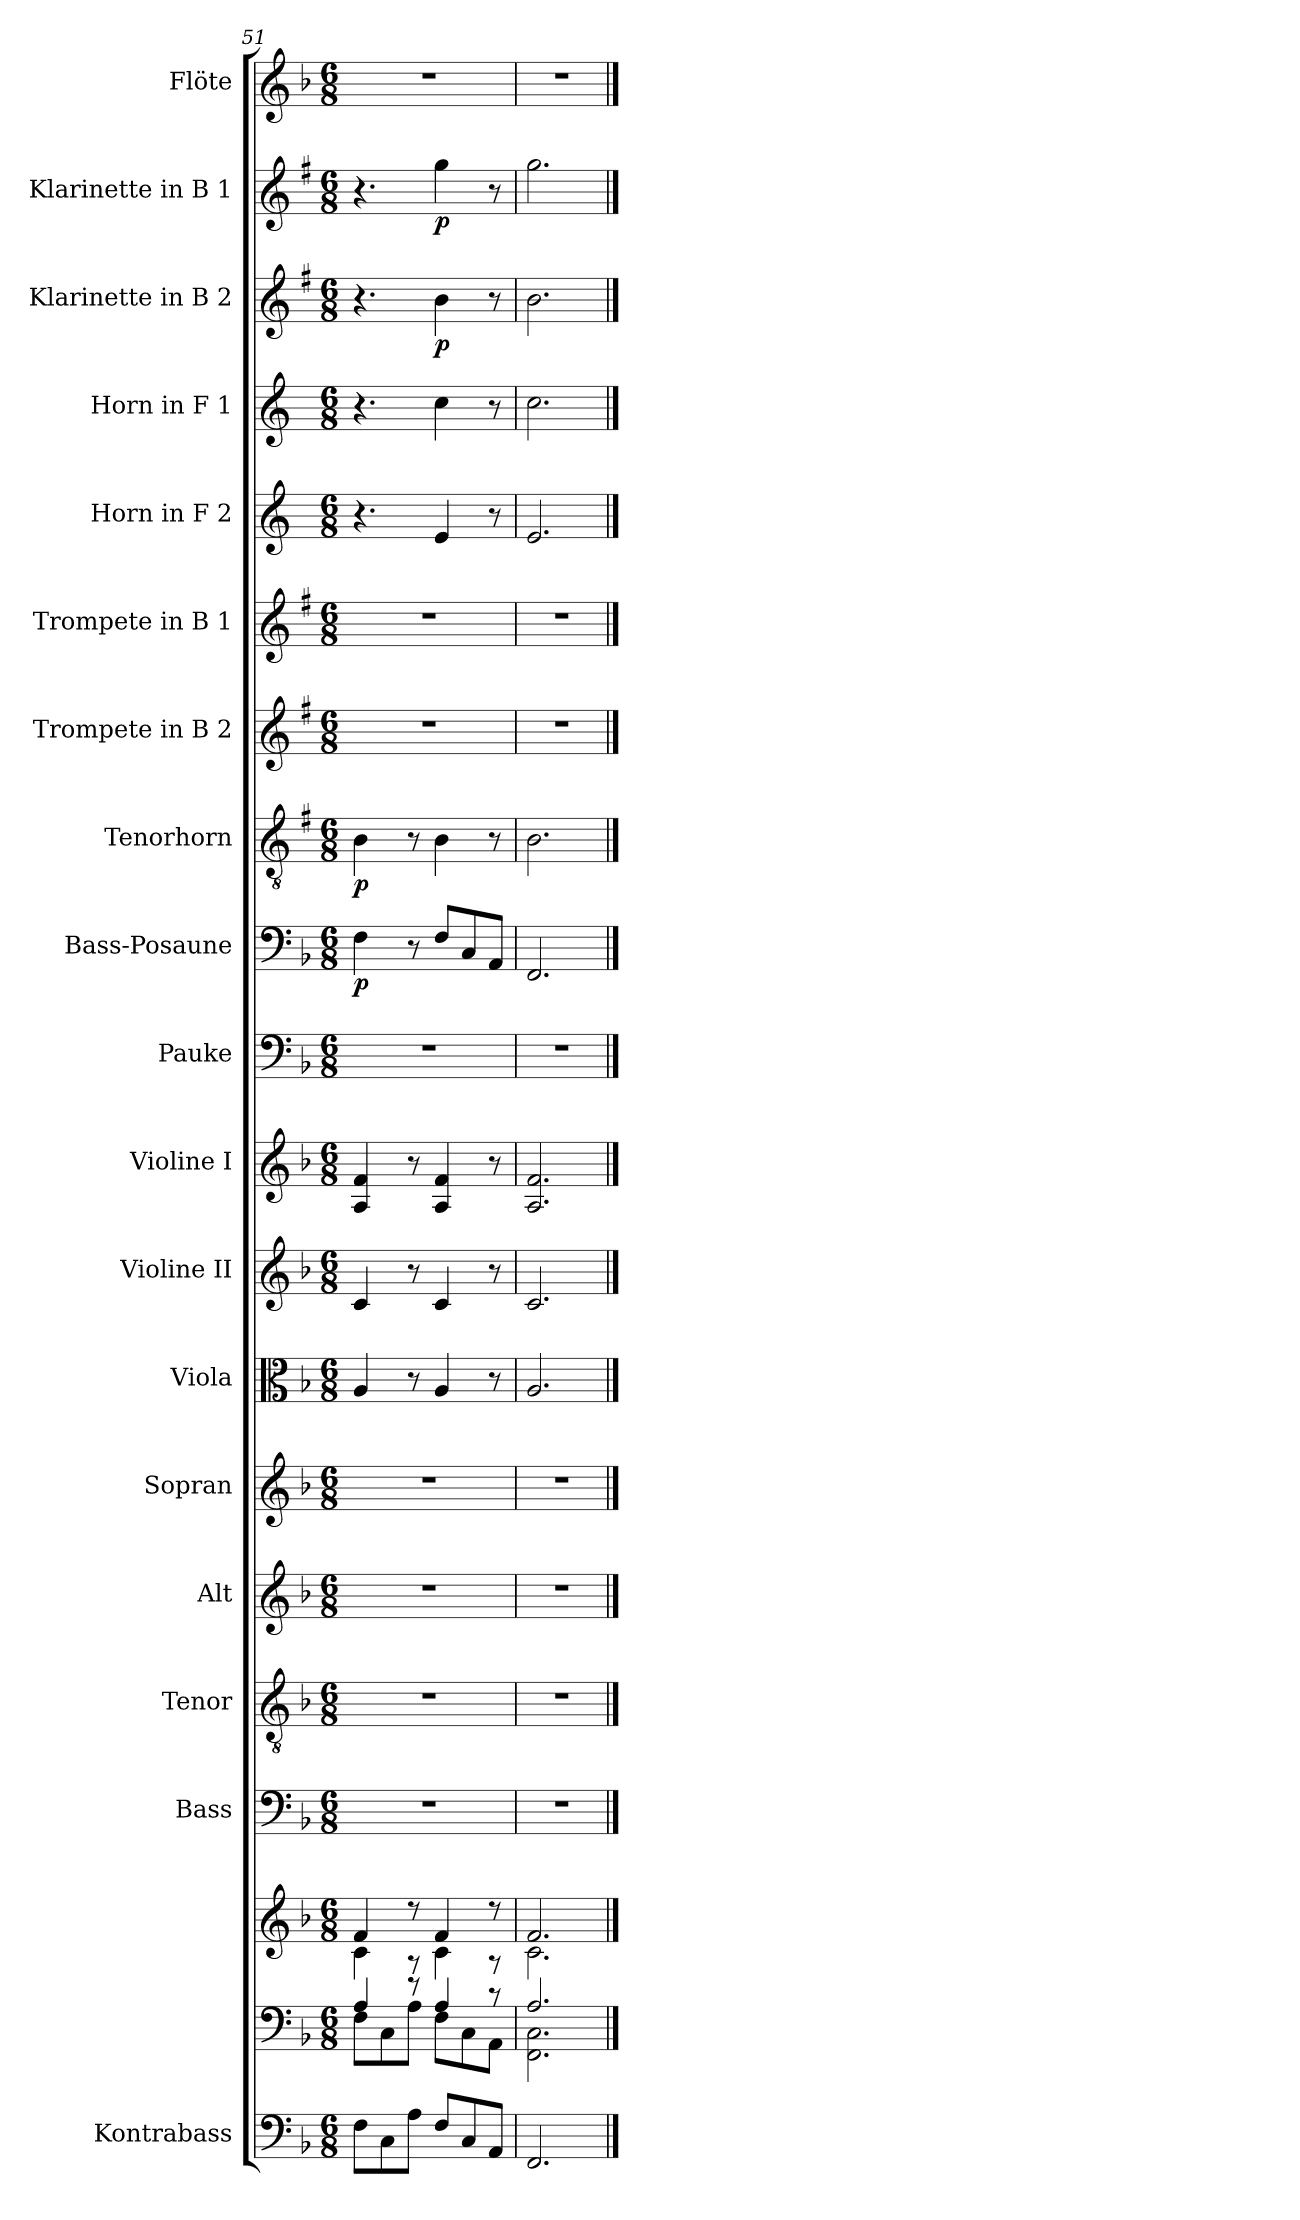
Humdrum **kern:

**kern	**kern	**kern	**kern	**kern	**kern	**kern	**kern	**kern	**kern	**kern	**kern	**dynam	**kern	**dynam	**kern	**kern	**kern	**kern	**kern	**dynam	**kern	**dynam	**kern
*part19	*part18	*part18	*part17	*part16	*part15	*part14	*part13	*part12	*part11	*part10	*part9	*part9	*part8	*part8	*part7	*part6	*part5	*part4	*part3	*part3	*part2	*part2	*part1
*staff20	*staff19	*staff18	*staff17	*staff16	*staff15	*staff14	*staff13	*staff12	*staff11	*staff10	*staff9	*staff9	*staff8	*staff8	*staff7	*staff6	*staff5	*staff4	*staff3	*staff3	*staff2	*staff2	*staff1
*I"Kontrabass	*	*	*I"Bass	*I"Tenor	*I"Alt	*I"Sopran	*I"Viola	*I"Violine II	*I"Violine I	*I"Pauke	*I"Bass-Posaune	*	*I"Tenorhorn	*	*I"Trompete in B 2	*I"Trompete in B 1	*I"Horn in F 2	*I"Horn in F 1	*I"Klarinette in B 2	*	*I"Klarinette in B 1	*	*I"Flöte
*I'Kb.	*	*	*I'B	*I'T	*I'A	*I'S	*I'Vla.	*I'Vl. II	*I'Vl. I	*I'Pk.	*I'B. Pos.	*	*I'T	*	*	*	*I'Hrn. 2	*I'Hrn. 1	*	*	*	*	*I'Fl.
*clefF4	*clefF4	*clefG2	*clefF4	*clefGv2	*clefG2	*clefG2	*clefC3	*clefG2	*clefG2	*clefF4	*clefF4	*	*clefGv2	*	*clefG2	*clefG2	*clefG2	*clefG2	*clefG2	*	*clefG2	*	*clefG2
*ITrd7c12	*	*	*	*	*	*	*	*	*	*	*	*	*ITrd1c2	*	*ITrd1c2	*ITrd1c2	*ITrd4c7	*ITrd4c7	*ITrd1c2	*	*ITrd1c2	*	*
*k[b-]	*k[b-]	*k[b-]	*k[b-]	*k[b-]	*k[b-]	*k[b-]	*k[b-]	*k[b-]	*k[b-]	*k[b-]	*k[b-]	*	*k[b-]	*	*k[b-]	*k[b-]	*k[b-]	*k[b-]	*k[b-]	*	*k[b-]	*	*k[b-]
*F:	*F:	*F:	*F:	*F:	*F:	*F:	*F:	*F:	*F:	*F:	*F:	*	*F:	*	*F:	*F:	*F:	*F:	*F:	*	*F:	*	*F:
*M6/8	*M6/8	*M6/8	*M6/8	*M6/8	*M6/8	*M6/8	*M6/8	*M6/8	*M6/8	*M6/8	*M6/8	*	*M6/8	*	*M6/8	*M6/8	*M6/8	*M6/8	*M6/8	*	*M6/8	*	*M6/8
=51	=51	=51	=51	=51	=51	=51	=51	=51	=51	=51	=51	=51	=51	=51	=51	=51	=51	=51	=51	=51	=51	=51	=51
*	*^	*^	*	*	*	*	*	*	*	*	*	*	*	*	*	*	*	*	*	*	*	*	*
!	!	!	!	!	!	!	!	!	!	!	!	!	!	!LO:DY:b	!	!LO:DY:b	!	!	!	!	!	!	!	!	!
8FF\L	4A/	8F\L	4f/	4c\	2.r	2.r	2.r	2.r	4A/	4c/	4A/ 4f/	2.r	4F\	p	4A\	p	2.r	2.r	4.r	4.r	4.r	.	4.r	.	2.r
8CC\	.	8C\	.	.	.	.	.	.	.	.	.	.	.	.	.	.	.	.	.	.	.	.	.	.	.
8AA\J	8re	8A\J	8r	8r	.	.	.	.	8r	8r	8r	.	8r	.	8r	.	.	.	.	.	.	.	.	.	.
!	!	!	!	!	!	!	!	!	!	!	!	!	!	!	!	!	!	!	!	!	!	!LO:DY:b	!	!LO:DY:b	!
8FF/L	4A/	8F\L	4f/	4c\	.	.	.	.	4A/	4c/	4A/ 4f/	.	8F/L	.	4A\	.	.	.	4A/	4f\	4a\	p	4ff\	p	.
8CC/	.	8C\	.	.	.	.	.	.	.	.	.	.	8C/	.	.	.	.	.	.	.	.	.	.	.	.
8AAA/J	8rc	8AA\J	8r	8r	.	.	.	.	8r	8r	8r	.	8AA/J	.	8r	.	.	.	8r	8r	8r	.	8r	.	.
=52	=52	=52	=52	=52	=52	=52	=52	=52	=52	=52	=52	=52	=52	=52	=52	=52	=52	=52	=52	=52	=52	=52	=52	=52	=52
2.FFF/	2.A/	2.FF\ 2.C\	2.f/	2.c\	2.r	2.r	2.r	2.r	2.A/	2.c/	2.A/ 2.f/	2.r	2.FF/	.	2.A\	.	2.r	2.r	2.A/	2.f\	2.a\	.	2.ff\	.	2.r
*	*v	*v	*	*	*	*	*	*	*	*	*	*	*	*	*	*	*	*	*	*	*	*	*	*	*
*	*	*v	*v	*	*	*	*	*	*	*	*	*	*	*	*	*	*	*	*	*	*	*	*	*
==	==	==	==	==	==	==	==	==	==	==	==	==	==	==	==	==	==	==	==	==	==	==	==
*-	*-	*-	*-	*-	*-	*-	*-	*-	*-	*-	*-	*-	*-	*-	*-	*-	*-	*-	*-	*-	*-	*-	*-
